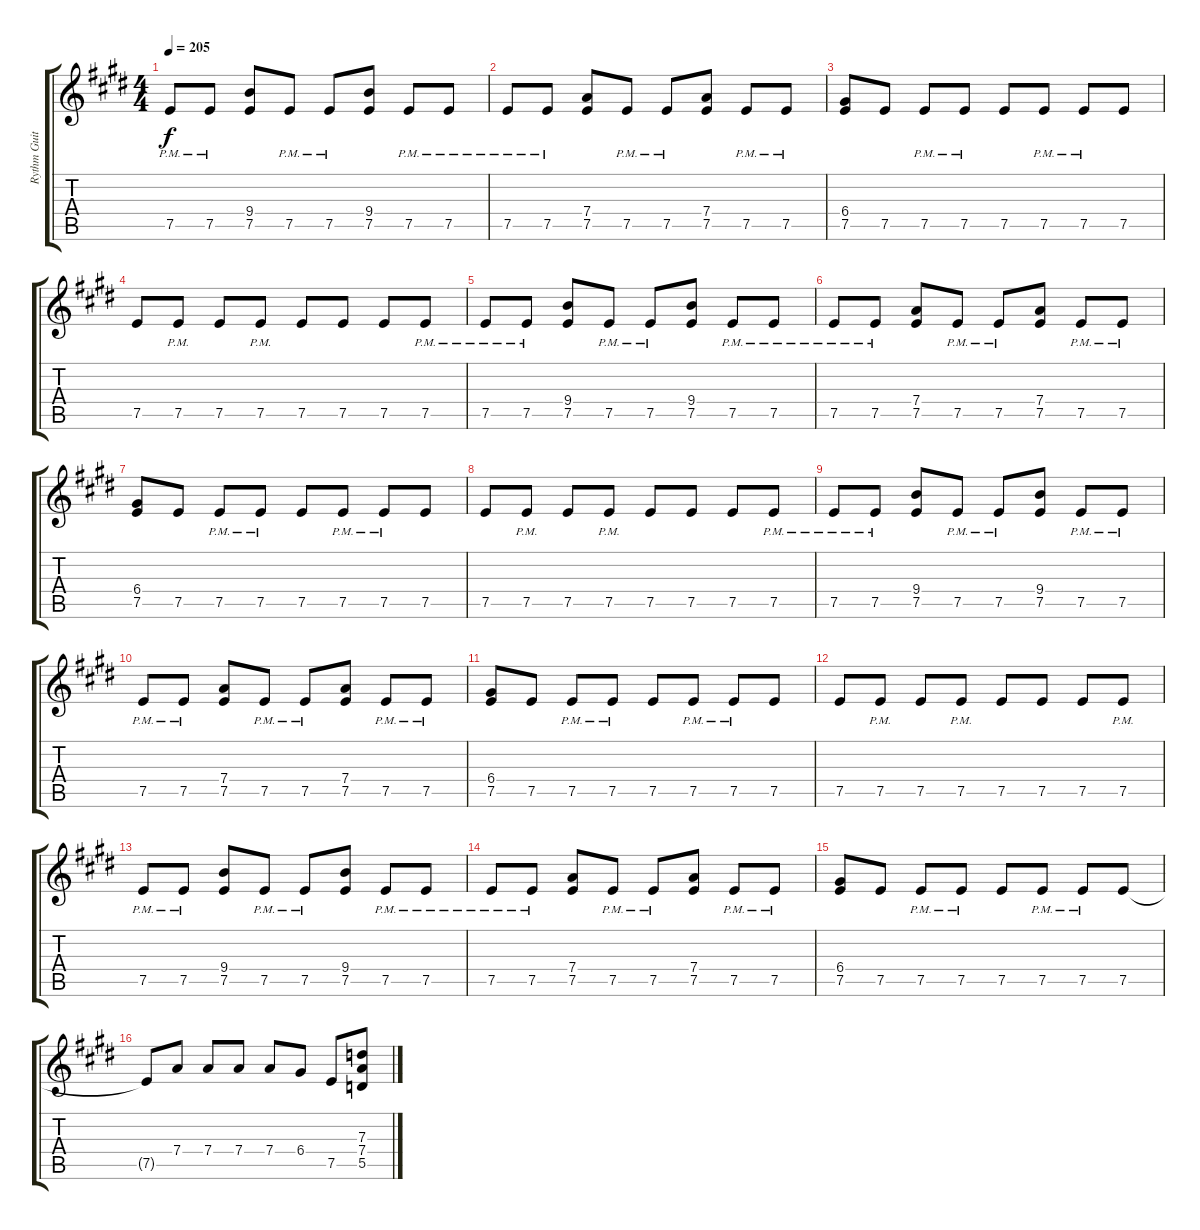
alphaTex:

\track ("Rythm Guitar 2" "Rythm Guit") {instrument distortionguitar}
\staff {score tabs}
\tuning (E4 B3 G3 D3 A2 E2) {hide}
\ts (4 4)
\tempo 205
\clef g2
\ks e
7.5{pm}.8{dy f volume 13} 7.5{pm}.8 (9.4 7.5).8 7.5{pm}.8 7.5{pm}.8 (9.4 7.5).8 7.5{pm}.8 7.5{pm}.8 |
7.5{pm}.8 7.5{pm}.8 (7.4 7.5).8 7.5{pm}.8 7.5{pm}.8 (7.4 7.5).8 7.5{pm}.8 7.5{pm}.8 |
(6.4 7.5).8 7.5.8 7.5{pm}.8 7.5{pm}.8 7.5.8 7.5{pm}.8 7.5{pm}.8 7.5.8 |
7.5.8 7.5{pm}.8 7.5.8 7.5{pm}.8 7.5.8 7.5.8 7.5.8 7.5{pm}.8 |
7.5{pm}.8{volume 13} 7.5{pm}.8 (9.4 7.5).8 7.5{pm}.8 7.5{pm}.8 (9.4 7.5).8 7.5{pm}.8 7.5{pm}.8 |
7.5{pm}.8 7.5{pm}.8 (7.4 7.5).8 7.5{pm}.8 7.5{pm}.8 (7.4 7.5).8 7.5{pm}.8 7.5{pm}.8 |
(6.4 7.5).8 7.5.8 7.5{pm}.8 7.5{pm}.8 7.5.8 7.5{pm}.8 7.5{pm}.8 7.5.8 |
7.5.8 7.5{pm}.8 7.5.8 7.5{pm}.8 7.5.8 7.5.8 7.5.8 7.5{pm}.8 |
7.5{pm}.8{volume 13} 7.5{pm}.8 (9.4 7.5).8 7.5{pm}.8 7.5{pm}.8 (9.4 7.5).8 7.5{pm}.8 7.5{pm}.8 |
7.5{pm}.8 7.5{pm}.8 (7.4 7.5).8 7.5{pm}.8 7.5{pm}.8 (7.4 7.5).8 7.5{pm}.8 7.5{pm}.8 |
(6.4 7.5).8 7.5.8 7.5{pm}.8 7.5{pm}.8 7.5.8 7.5{pm}.8 7.5{pm}.8 7.5.8 |
7.5.8 7.5{pm}.8 7.5.8 7.5{pm}.8 7.5.8 7.5.8 7.5.8 7.5{pm}.8 |
7.5{pm}.8{volume 13} 7.5{pm}.8 (9.4 7.5).8 7.5{pm}.8 7.5{pm}.8 (9.4 7.5).8 7.5{pm}.8 7.5{pm}.8 |
7.5{pm}.8 7.5{pm}.8 (7.4 7.5).8 7.5{pm}.8 7.5{pm}.8 (7.4 7.5).8 7.5{pm}.8 7.5{pm}.8 |
(6.4 7.5).8 7.5.8 7.5{pm}.8 7.5{pm}.8 7.5.8 7.5{pm}.8 7.5{pm}.8 7.5.8 |
7.5{t}.8 7.4.8 7.4.8 7.4.8 7.4.8 6.4.8 7.5.8 (7.3 7.4 5.5).8
